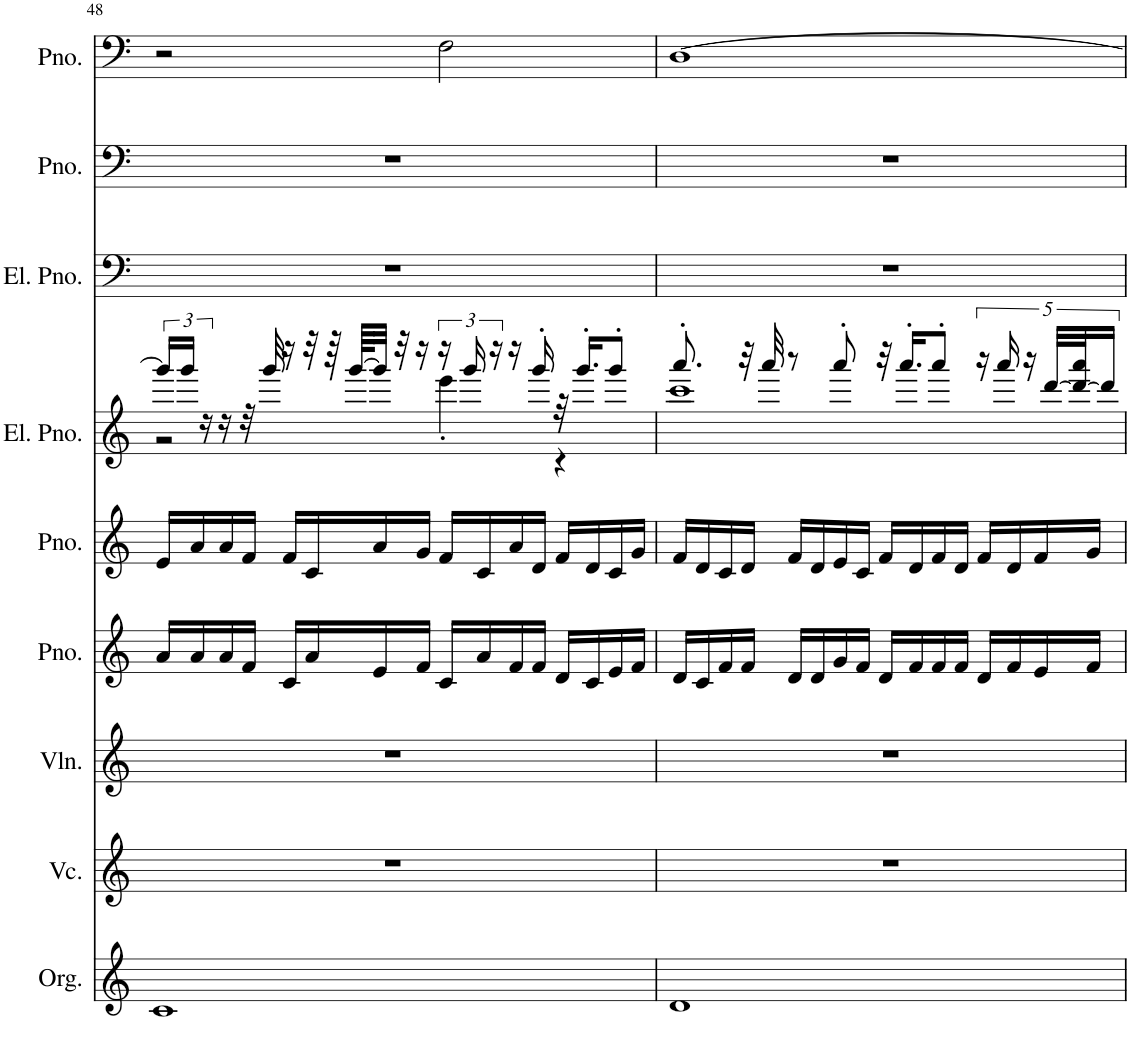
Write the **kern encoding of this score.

**kern	**kern	**kern	**kern	**kern	**kern	**kern	**kern	**kern	**kern	**kern
*part11	*part10	*part9	*part8	*part7	*part6	*part5	*part4	*part3	*part2	*part1
*staff11	*staff10	*staff9	*staff8	*staff7	*staff6	*staff5	*staff4	*staff3	*staff2	*staff1
*I"オルガン	*I"チェロ	*I"ヴァイオリン	*I"ピアノ	*I"ピアノ	*I"エレクトリックピアノ	*I"ピアノ	*I"エレクトリックピアノ	*I"エレクトリックピアノ	*I"ピアノ	*I"ピアノ
!!LO:PB:g=z
*clefG2	*clefG2	*clefG2	*clefG2	*clefG2	*clefG2	*clefG2	*clefG2	*clefF4	*clefF4	*clefF4
*k[]	*k[]	*k[]	*k[]	*k[]	*k[]	*k[]	*k[]	*k[]	*k[]	*k[]
*M4/4	*M4/4	*M4/4	*M4/4	*M4/4	*M4/4	*M4/4	*M4/4	*M4/4	*M4/4	*M4/4
=48	=48	=48	=48	=48	=48	=48	=48	=48	=48	=48
*	*	*	*	*	*^	*	*	*	*	*
*	*	*	*	*	*	*	*	*Xbrackettup	*	*	*
*	*	*	*	*	*	*	*	*^	*	*	*
1c	1r	1r	16a/LL	16e/LL	24ggg/LL]	2r	16e/LL	24ggg\LL]	2r	1r	1r	2r
.	.	.	.	.	24ggg/JJ	.	.	24ggg\JJ	.	.	.	.
.	.	.	16a/	16a/	.	.	16a/J	.	.	.	.	.
.	.	.	.	.	24r	.	.	24r	.	.	.	.
.	.	.	16a/	16a/	16r	.	16a/L	16r	.	.	.	.
.	.	.	16f/JJ	16f/JJ	32r	.	16f/JJ	32r	.	.	.	.
.	.	.	.	.	32ggg/	.	.	32ggg	.	.	.	.
.	.	.	16c/LL	16f/LL	16r	.	16f/LL	16r	.	.	.	.
.	.	.	16a/	16c/	32r	.	16c/J	32r	.	.	.	.
.	.	.	.	.	64r	.	.	64r	.	.	.	.
.	.	.	.	.	[64ggg/KLLL	.	.	[64ggg\KLLL	.	.	.	.
.	.	.	16e/	16a/	32ggg/JJJ]	.	16a/L	32ggg\JJJ]	.	.	.	.
.	.	.	.	.	32r	.	.	32r	.	.	.	.
.	.	.	16f/JJ	16g/JJ	16r	.	16g/JJ	16r	.	.	.	.
.	.	.	16c/LL	16f/LL	24r	4eee'\	16f/LL	24r	4eee'	.	.	2F\
.	.	.	.	.	24ggg/	.	.	24ggg	.	.	.	.
.	.	.	16a/	16c/	.	.	16c/J	.	.	.	.	.
.	.	.	.	.	24r	.	.	24r	.	.	.	.
.	.	.	16f/	16a/	16r	.	16a/L	16r	.	.	.	.
.	.	.	16f/JJ	16d/JJ	16ggg'/	.	16d/JJ	16ggg'	.	.	.	.
.	.	.	16d/LL	16f/LL	32r	4r	16f/LL	32r	4r	.	.	.
.	.	.	.	.	16.ggg'/KL	.	.	16.ggg'\KL	.	.	.	.
.	.	.	16c/	16d/	.	.	16d/J	.	.	.	.	.
.	.	.	16e/	16c/	8ggg'/J	.	16c/L	8ggg'\J	.	.	.	.
.	.	.	16f/JJ	16g/JJ	.	.	16g/JJ	.	.	.	.	.
=49	=49	=49	=49	=49	=49	=49	=49	=49	=49	=49	=49	=49
1d	1r	1r	16d/LL	16f/LL	8.aaa'/	1ccc	16f/LL	8.aaa'	1ccc	1r	1r	[1D
.	.	.	16c/	16d/	.	.	16d/J	.	.	.	.	.
.	.	.	16f/	16c/	.	.	16c/L	.	.	.	.	.
.	.	.	16f/JJ	16d/JJ	32r	.	16d/JJ	32r	.	.	.	.
.	.	.	.	.	32aaa/	.	.	32aaa	.	.	.	.
.	.	.	16d/LL	16f/LL	8r	.	16f/LL	8r	.	.	.	.
.	.	.	16d/	16d/	.	.	16d/J	.	.	.	.	.
.	.	.	16g/	16e/	8aaa'/	.	16e/L	8aaa'	.	.	.	.
.	.	.	16f/JJ	16c/JJ	.	.	16c/JJ	.	.	.	.	.
.	.	.	16d/LL	16f/LL	32r	.	16f/LL	32r	.	.	.	.
.	.	.	.	.	16.aaa'/KL	.	.	16.aaa'\KL	.	.	.	.
.	.	.	16f/	16d/	.	.	16d/J	.	.	.	.	.
.	.	.	16f/	16f/	8aaa'/J	.	16f/L	8aaa'\J	.	.	.	.
.	.	.	16f/JJ	16d/JJ	.	.	16d/JJ	.	.	.	.	.
.	.	.	16d/LL	16f/LL	20r	.	16f/LL	20r	.	.	.	.
.	.	.	.	.	20aaa/	.	.	20aaa	.	.	.	.
.	.	.	16f/	16d/	.	.	16d/J	.	.	.	.	.
.	.	.	.	.	20r	.	.	20r	.	.	.	.
.	.	.	16e/	16f/	.	.	16f/L	.	.	.	.	.
.	.	.	.	.	[40ddd/LLL	.	.	[40ddd\LLL	.	.	.	.
.	.	.	.	.	40ddd/_ 40aaa/J	.	.	40ddd_\ 40aaa\J	.	.	.	.
.	.	.	16f/JJ	16g/JJ	.	.	16g/JJ	.	.	.	.	.
.	.	.	.	.	20ddd/JJ]	.	.	20ddd\JJ]	.	.	.	.
*	*	*	*	*	*v	*v	*	*v	*v	*	*	*
=	=	=	=	=	=	=	=	=	=	=
*-	*-	*-	*-	*-	*-	*-	*-	*-	*-	*-
